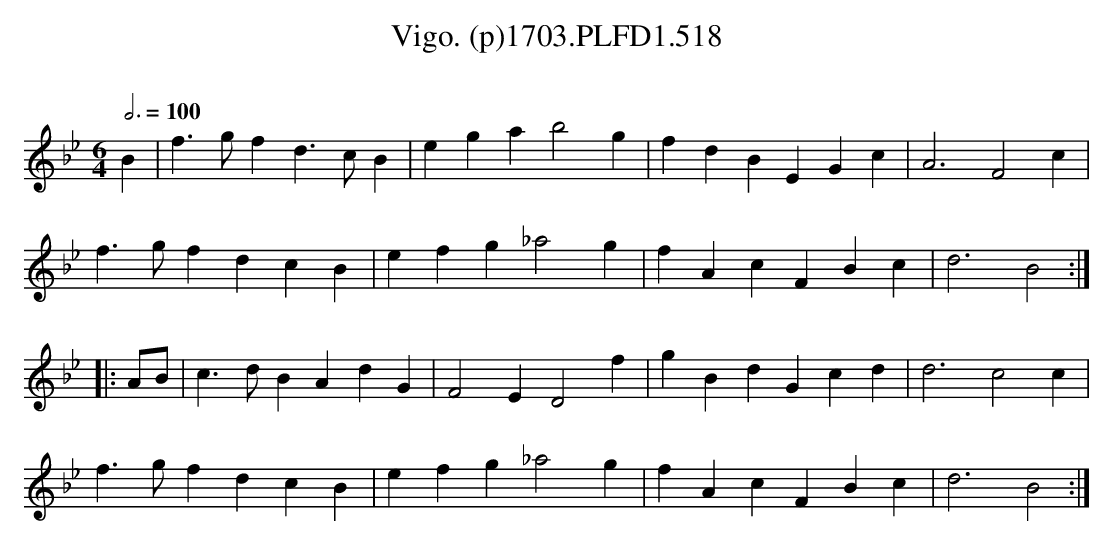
X:1
T:Vigo. (p)1703.PLFD1.518
M:6/4
L:1/4
Q:3/4=100
O:
K:Bb
B|f>gfd>cB|egab2g|fdBEGc|A3F2c|
f>gfdcB|efg_a2g|fAcFBc|d3B2:|
|:A/B/|c>dBAdG|F2ED2f|gBdGcd|d3c2c|
f>gfdcB|efg_a2g|fAcFBc|d3B2:|
